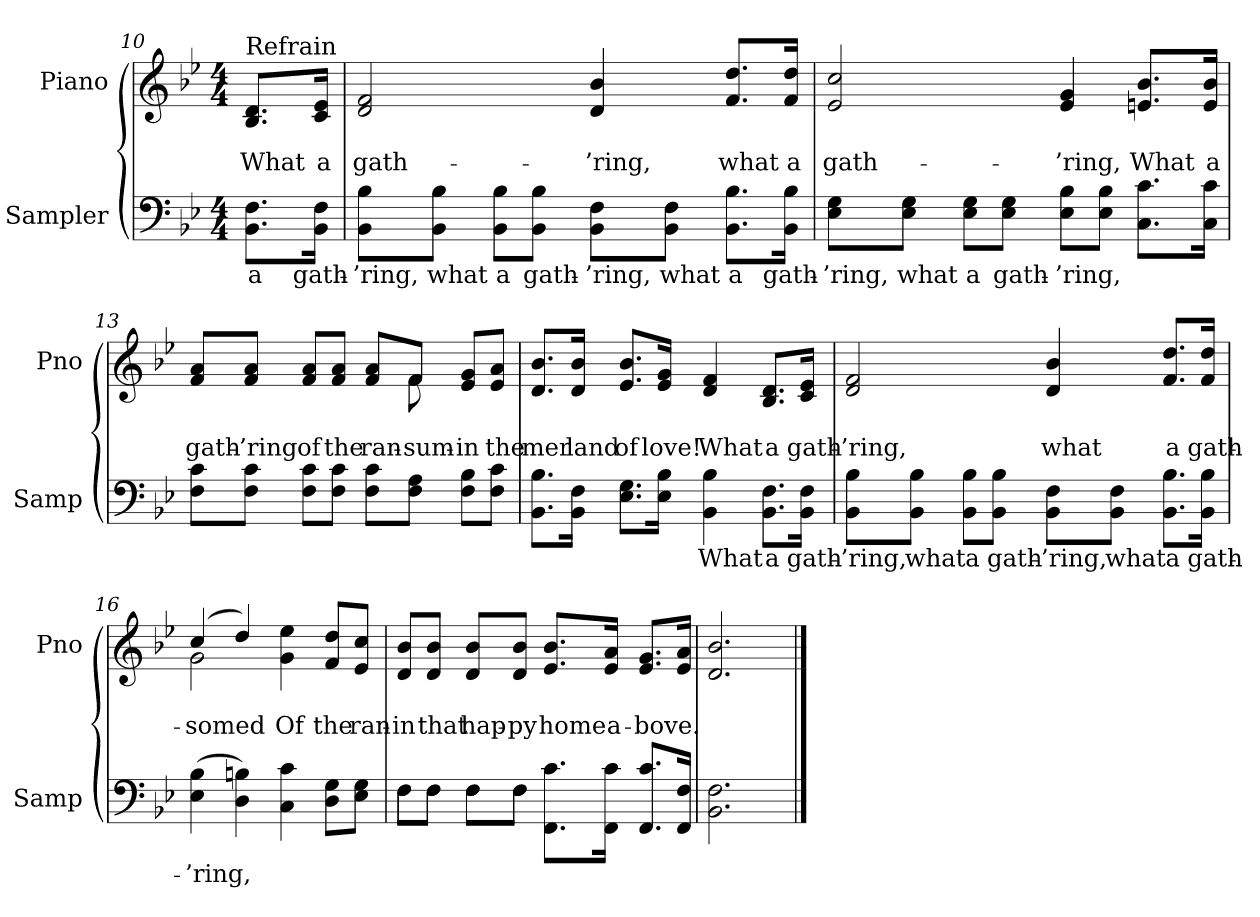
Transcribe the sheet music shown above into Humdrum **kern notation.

**kern	**text	**kern	**text	**text
*part2	*part2	*part1	*part1	*part1
*staff2	*staff2	*staff1	*staff1	*staff1
*I"Sampler	*	*I"Piano	*	*
*I'Samp	*	*I'Pno	*	*
*clefF4	*	*clefG2	*	*
*k[b-e-]	*	*k[b-e-]	*	*
*B-:	*	*B-:	*	*
*M4/4	*	*M4/4	*	*
=10	=10	=10	=10	=10
!	!	!LO:TX:t=Refrain	!	!
8.BB-\ 8.F\L	a	8.B-/ 8.d/L	.	What
16BB-\ 16F\Jk	gath-	16c/ 16e-/Jk	.	a
=11	=11	=11	=11	=11
8BB-\ 8B-\L	-’ring,	2d 2f	.	gath-
8BB-\ 8B-\J	what	.	.	.
8BB-\ 8B-\L	a	.	.	.
8BB-\ 8B-\J	gath-	.	.	.
8BB-\ 8F\L	-’ring,	4d 4b-	.	-’ring,
8BB-\ 8F\J	what	.	.	.
8.BB-\ 8.B-\L	a	8.f/ 8.dd/L	.	what
16BB-\ 16B-\Jk	gath-	16f/ 16dd/Jk	.	a
=12	=12	=12	=12	=12
8E-\ 8G\L	-’ring,	2e- 2cc	.	gath-
8E-\ 8G\J	what	.	.	.
8E-\ 8G\L	a	.	.	.
8E-\ 8G\J	gath-	.	.	.
8E-\ 8B-\L	-’ring,	4e- 4g	.	-’ring,
8E-\ 8B-\J	.	.	.	.
8.C\ 8.c\L	.	8.en/ 8.b-/L	.	What
16C\ 16c\Jk	.	16e/ 16b-/Jk	.	a
=13	=13	=13	=13	=13
*	*	*^	*	*
8F\ 8c\L	.	8f/ 8a/L	8ryy	.	gath-
*	*	*v	*v	*	*
8F\ 8c\J	.	8f/ 8a/J	.	-’ring
8F\ 8c\L	.	8f/ 8a/L	.	of
8F\ 8c\J	.	8f/ 8a/J	.	the
8F\ 8c\L	.	8f/ 8a/L	.	ran-
*	*	*^	*	*
8F\ 8A\J	.	8f/J	8f	.	sum-
8F\ 8B-\L	.	8e-/ 8g/L	4ryy	.	in
8F\ 8c\J	.	8e-/ 8a/J	.	.	the
*	*	*v	*v	*	*
=14	=14	=14	=14	=14
8.BB-\ 8.B-\L	.	8.d/ 8.b-/L	.	-mer
16BB-\ 16F\Jk	.	16d/ 16b-/Jk	.	land
8.E-\ 8.G\L	.	8.e-/ 8.b-/L	.	of
16E-\ 16B-\Jk	.	16e-/ 16g/Jk	.	love!
4BB- 4B-	What	4d 4f	.	What
8.BB-\ 8.F\L	a	8.B-/ 8.d/L	.	a
16BB-\ 16F\Jk	gath-	16c/ 16e-/Jk	.	gath-
=15	=15	=15	=15	=15
8BB-\ 8B-\L	-’ring,	2d 2f	.	-’ring,
8BB-\ 8B-\J	what	.	.	.
8BB-\ 8B-\L	a	.	.	.
8BB-\ 8B-\J	gath-	.	.	.
8BB-\ 8F\L	-’ring,	4d 4b-	.	what
8BB-\ 8F\J	what	.	.	.
8.BB-\ 8.B-\L	a	8.f/ 8.dd/L	.	a
16BB-\ 16B-\Jk	gath-	16f/ 16dd/Jk	.	gath-
=16	=16	=16	=16	=16
*	*	*^	*	*
(4E- 4B-	-’ring,	(4cc/	2g	.	-somed
4D 4Bn)	.	4dd/)	.	.	.
4C 4c	.	4g 4ee-	2ryy	.	Of
8D\ 8G\L	.	8f/ 8dd/L	.	.	the
8E-\ 8G\J	.	8e-/ 8cc/J	.	.	ran-
*	*	*v	*v	*	*
=17	=17	=17	=17	=17
*^	*	*	*	*
8F\L	8F\L	.	8d/ 8b-/L	.	in
8F\J	8F\J	.	8d/ 8b-/J	.	that
8F\L	8F\L	.	8d/ 8b-/L	.	hap-
8F\J	8F\J	.	8d/ 8b-/J	.	-py
8.FF\ 8.c\L	2ryy	.	8.e-/ 8.b-/L	.	home
16FF\ 16c\Jk	.	.	16e-/ 16a/Jk	.	a-
8.FF/ 8.c/L	.	.	8.e-/ 8.g/L	.	-bove.
16FF/ 16F/Jk	.	.	16e-/ 16a/Jk	.	.
*v	*v	*	*	*	*
=18	=18	=18	=18	=18
2.BB- 2.F	.	2.d 2.b-	.	.
==	==	==	==	==
*-	*-	*-	*-	*-
